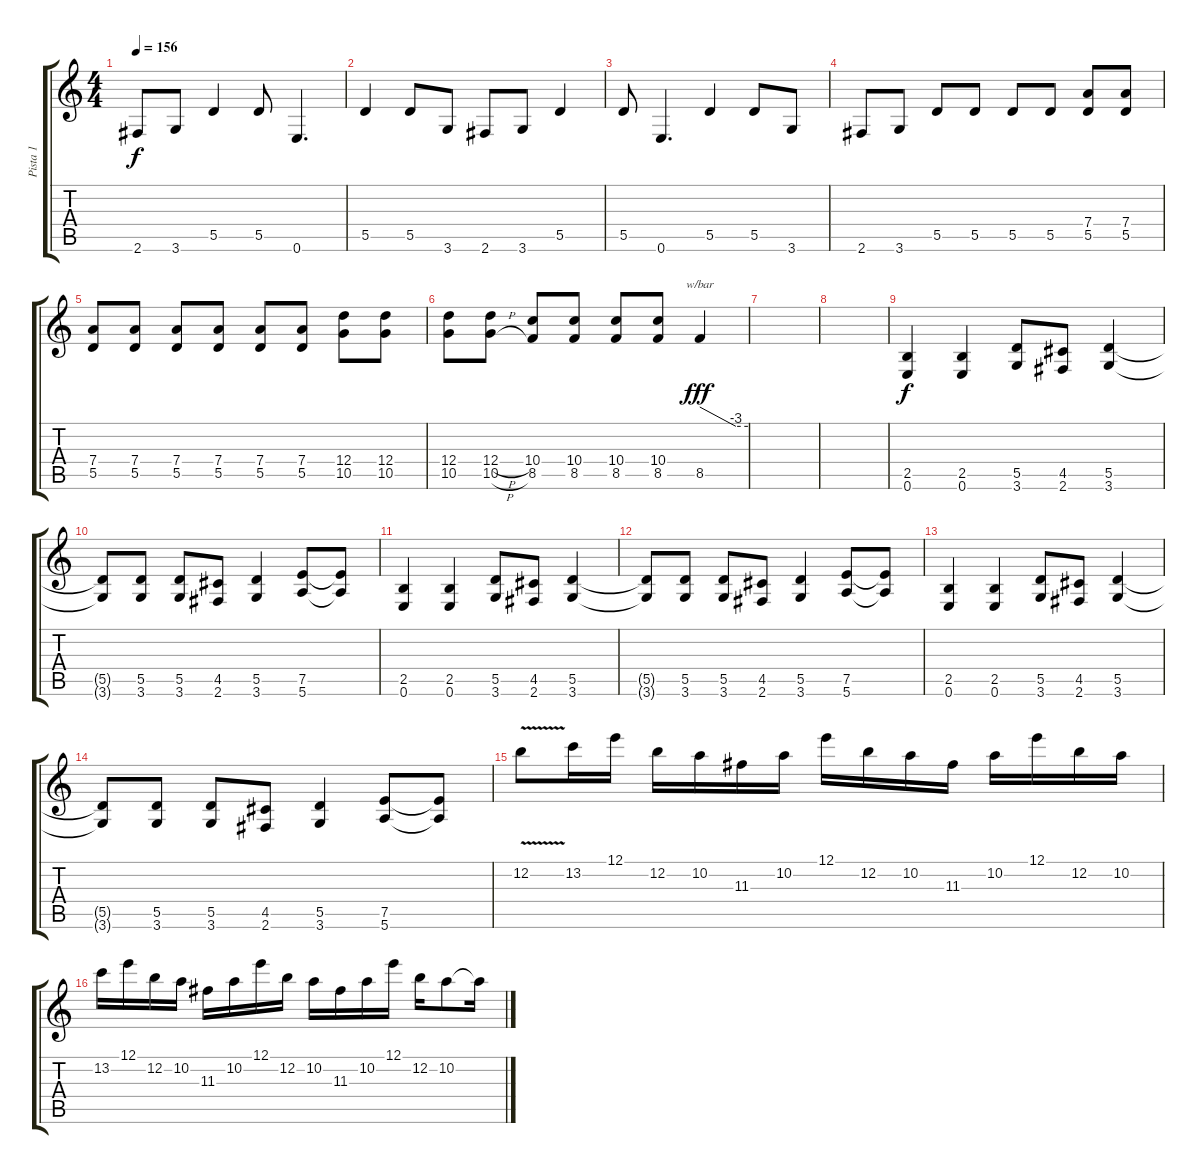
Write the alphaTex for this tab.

\track ("Pista 1" "Pista 1") {instrument distortionguitar}
\staff {score tabs}
\tuning (E4 B3 G3 D3 A2 E2) {hide}
\ts (4 4)
\tempo 156
\clef g2
\ks c
2.6.8{dy f} 3.6.8 5.5.4 5.5.8 0.6.4{d} |
5.5.4 5.5.8 3.6.8 2.6.8 3.6.8 5.5.4 |
5.5.8 0.6.4{d} 5.5.4 5.5.8 3.6.8 |
2.6.8 3.6.8 5.5.8 5.5.8 5.5.8 5.5.8 (7.4 5.5).8 (7.4 5.5).8 |
(7.4 5.5).8 (7.4 5.5).8 (7.4 5.5).8 (7.4 5.5).8 (7.4 5.5).8 (7.4 5.5).8 (12.4 10.5).8 (12.4 10.5).8 |
(12.4 10.5).8 (12.4{h} 10.5{h}).8 (10.4 8.5).8 (10.4 8.5).8 (10.4 8.5).8 (10.4 8.5).8 8.5.4{tbe (custom default 0 0 45 -12 60 -12) dy fff} |
|
|
(2.5 0.6).4{dy f} (2.5 0.6).4 (5.5 3.6).8 (4.5 2.6).8 (5.5 3.6).4 |
(5.5{t} 3.6{t}).8 (5.5 3.6).8 (5.5 3.6).8 (4.5 2.6).8 (5.5 3.6).4 (7.5 5.6).8 (7.5{t} 5.6{t}).8 |
(2.5 0.6).4 (2.5 0.6).4 (5.5 3.6).8 (4.5 2.6).8 (5.5 3.6).4 |
(5.5{t} 3.6{t}).8 (5.5 3.6).8 (5.5 3.6).8 (4.5 2.6).8 (5.5 3.6).4 (7.5 5.6).8 (7.5{t} 5.6{t}).8 |
(2.5 0.6).4 (2.5 0.6).4 (5.5 3.6).8 (4.5 2.6).8 (5.5 3.6).4 |
(5.5{t} 3.6{t}).8 (5.5 3.6).8 (5.5 3.6).8 (4.5 2.6).8 (5.5 3.6).4 (7.5 5.6).8 (7.5{t} 5.6{t}).8 |
12.2{v}.8 13.2.16 12.1.16 12.2.16 10.2.16 11.3.16 10.2.16 12.1.16 12.2.16 10.2.16 11.3.16 10.2.16 12.1.16 12.2.16 10.2.16 |
13.2.16 12.1.16 12.2.16 10.2.16 11.3.16 10.2.16 12.1.16 12.2.16 10.2.16 11.3.16 10.2.16 12.1.16 12.2.16 10.2.8 10.2{t}.16
